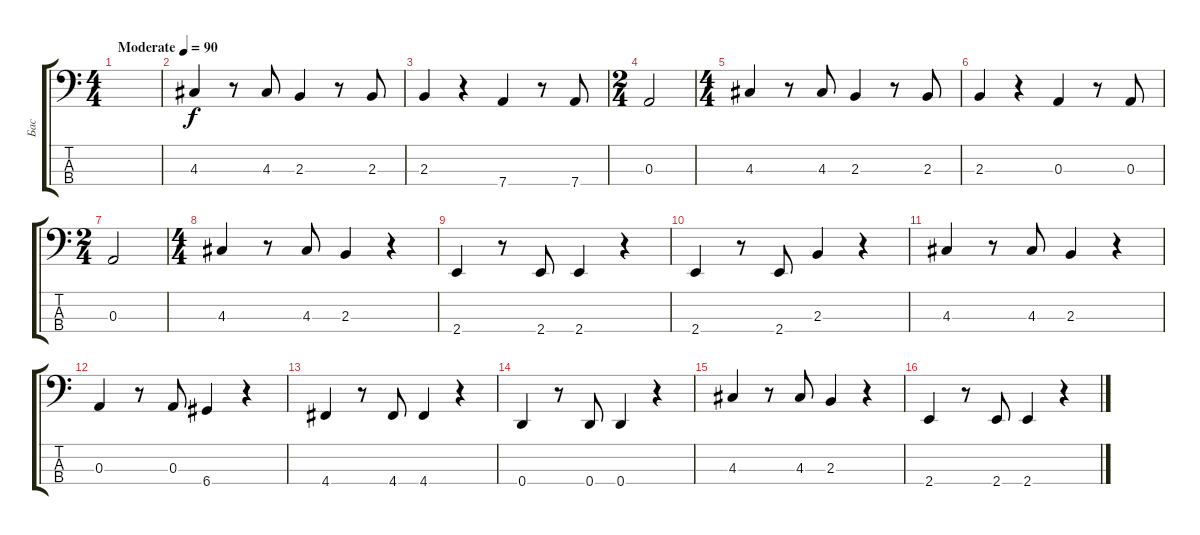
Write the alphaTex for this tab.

\track ("Бас" "Бас") {instrument electricbassfinger}
\staff {score tabs}
\tuning (G2 D2 A1 D1) {hide}
\ts (4 4)
\tempo (90 "Moderate")
\clef f4
\ks c
|
4.3.4 r.8 4.3.8 2.3.4 r.8 2.3.8 |
2.3.4 r.4 7.4.4 r.8 7.4.8 |
\ts (2 4)
0.3.2 |
\ts (4 4)
4.3.4 r.8 4.3.8 2.3.4 r.8 2.3.8 |
2.3.4 r.4 0.3.4 r.8 0.3.8 |
\ts (2 4)
0.3.2 |
\ts (4 4)
4.3.4 r.8 4.3.8 2.3.4 r.4 |
2.4.4 r.8 2.4.8 2.4.4 r.4 |
2.4.4 r.8 2.4.8 2.3.4 r.4 |
4.3.4 r.8 4.3.8 2.3.4 r.4 |
0.3.4 r.8 0.3.8 6.4.4 r.4 |
4.4.4 r.8 4.4.8 4.4.4 r.4 |
0.4.4 r.8 0.4.8 0.4.4 r.4 |
4.3.4 r.8 4.3.8 2.3.4 r.4 |
2.4.4 r.8 2.4.8 2.4.4 r.4
